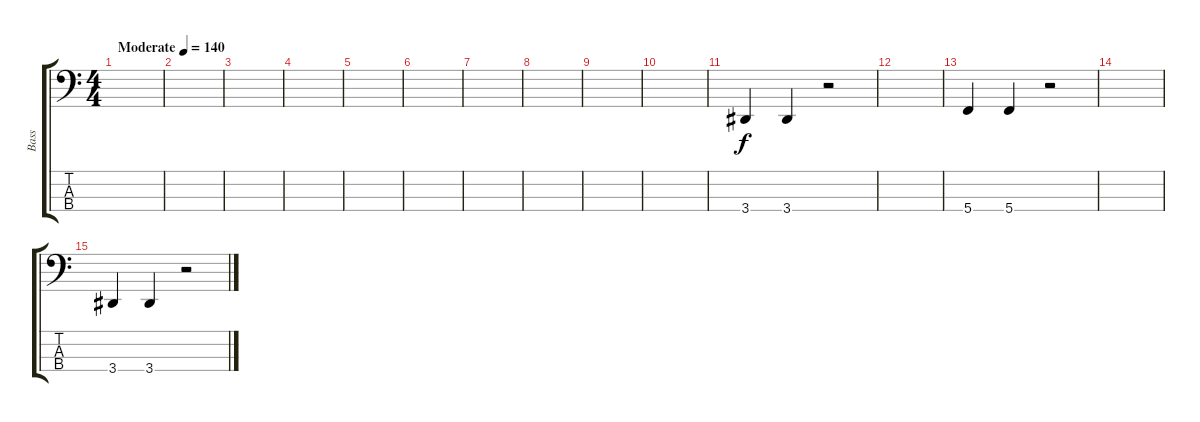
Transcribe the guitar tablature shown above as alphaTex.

\track ("Bass" "Bass") {instrument electricbasspick}
\staff {score tabs}
\tuning (F2 C2 G1 C1) {hide}
\ts (4 4)
\tempo (140 "Moderate")
\clef f4
\ks c
|
|
|
|
|
|
|
|
|
|
3.4.4 3.4.4 r.2 |
|
5.4.4 5.4.4 r.2 |
|
3.4.4 3.4.4 r.2
